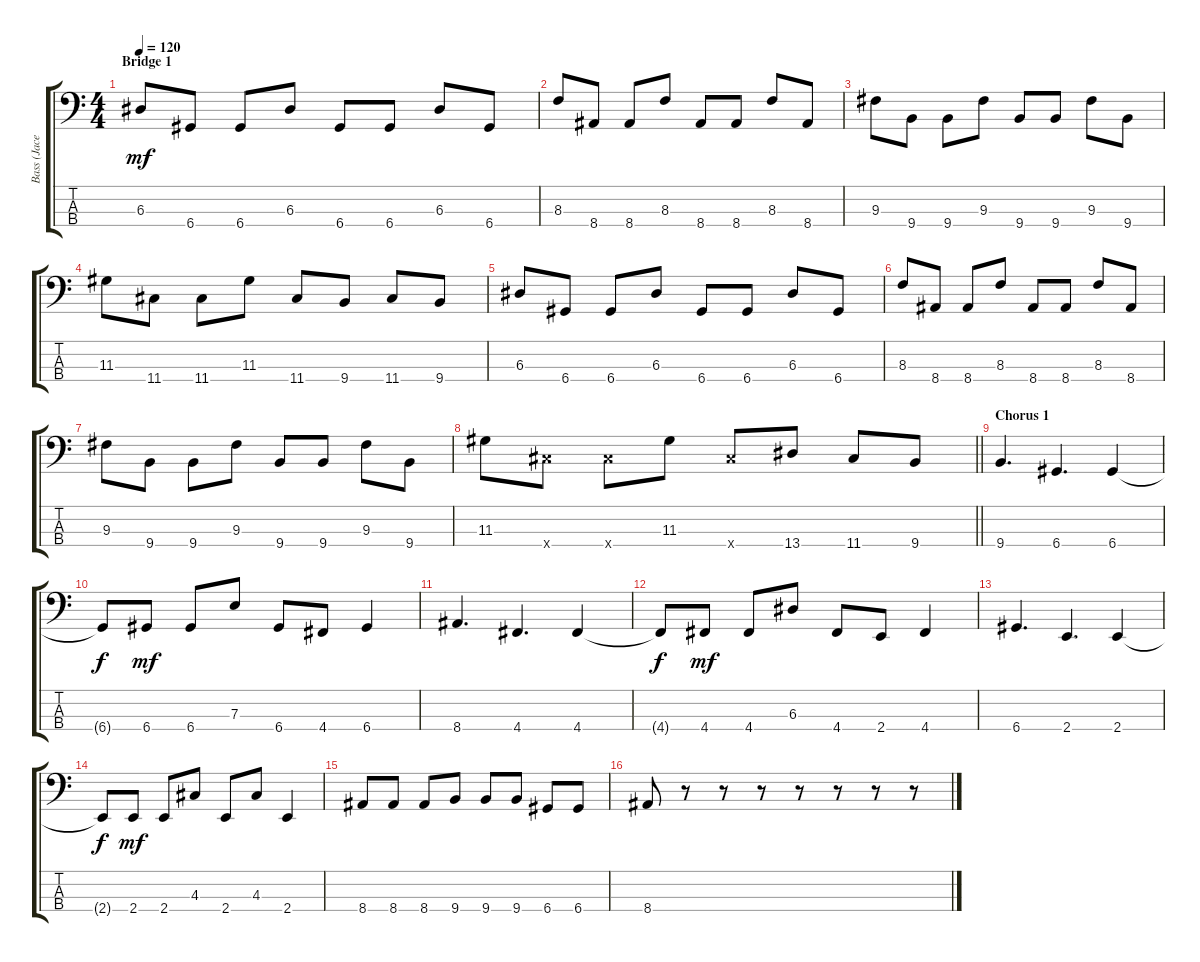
\track ("Bass (Jacey)" "Bass (Jace") {instrument electricbassfinger}
\staff {score tabs}
\tuning (G2 D2 A1 D1) {hide}
\ts (4 4)
\section ("" "Bridge 1")
\tempo 120
\clef f4
\ks c
6.3.8{dy mf} 6.4.8 6.4.8 6.3.8 6.4.8 6.4.8 6.3.8 6.4.8 |
8.3.8 8.4.8 8.4.8 8.3.8 8.4.8 8.4.8 8.3.8 8.4.8 |
9.3.8 9.4.8 9.4.8 9.3.8 9.4.8 9.4.8 9.3.8 9.4.8 |
11.3.8 11.4.8 11.4.8 11.3.8 11.4.8 9.4.8 11.4.8 9.4.8 |
6.3.8 6.4.8 6.4.8 6.3.8 6.4.8 6.4.8 6.3.8 6.4.8 |
8.3.8 8.4.8 8.4.8 8.3.8 8.4.8 8.4.8 8.3.8 8.4.8 |
9.3.8 9.4.8 9.4.8 9.3.8 9.4.8 9.4.8 9.3.8 9.4.8 |
\barLineRight lightlight
11.3.8 11.4{x}.8 11.4{x}.8 11.3.8 11.4{x}.8 13.4.8 11.4.8 9.4.8 |
\section ("" "Chorus 1")
9.4.4{d} 6.4.4{d} 6.4.4 |
6.4{t}.8{dy f} 6.4.8{dy mf} 6.4.8 7.3.8 6.4.8 4.4.8 6.4.4 |
8.4.4{d} 4.4.4{d} 4.4.4 |
4.4{t}.8{dy f} 4.4.8{dy mf} 4.4.8 6.3.8 4.4.8 2.4.8 4.4.4 |
6.4.4{d} 2.4.4{d} 2.4.4 |
2.4{t}.8{dy f} 2.4.8{dy mf} 2.4.8 4.3.8 2.4.8 4.3.8 2.4.4 |
8.4.8 8.4.8 8.4.8 9.4.8 9.4.8 9.4.8 6.4.8 6.4.8 |
8.4.8 r.8 r.8 r.8 r.8 r.8 r.8 r.8
